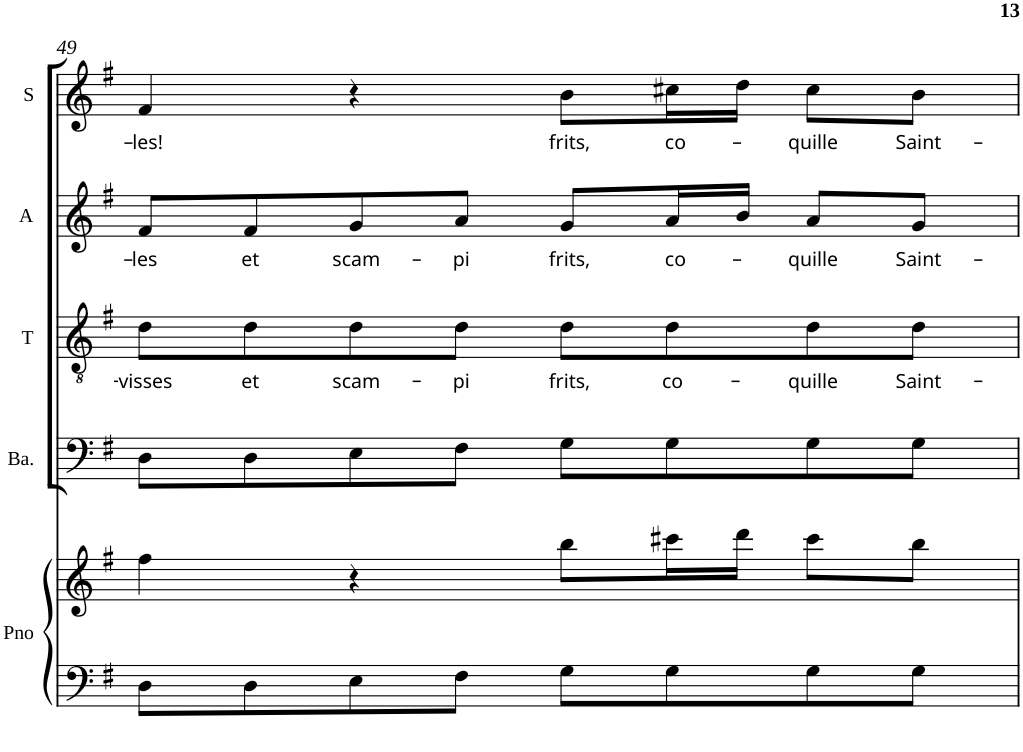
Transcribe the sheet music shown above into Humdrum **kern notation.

**kern	**kern	**kern	**kern	**text	**kern	**text	**kern	**text
*part5	*part5	*part4	*part3	*part3	*part2	*part2	*part1	*part1
*staff6	*staff5	*staff4	*staff3	*staff3	*staff2	*staff2	*staff1	*staff1
*I"Piano	*	*I"Basse	*I"Ténor	*	*I"Alto	*	*I"Soprano	*
*I'Pno	*	*I'Ba.	*I'T	*	*I'A	*	*I'S	*
!!LO:PB:g=z
*clefF4	*clefG2	*clefF4	*clefGv2	*	*clefG2	*	*clefG2	*
*k[f#]	*k[f#]	*k[f#]	*k[f#]	*	*k[f#]	*	*k[f#]	*
*G:	*G:	*G:	*G:	*	*G:	*	*G:	*
*M4/4	*M4/4	*M4/4	*M4/4	*	*M4/4	*	*M4/4	*
*met(c)	*met(c)	*met(c)	*met(c)	*	*met(c)	*	*met(c)	*
=49	=49	=49	=49	=49	=49	=49	=49	=49
!	!	!	!	!LO:LY:b	!	!LO:LY:b	!	!LO:LY:b
8D\L	4ff#\	8D\L	8d\L	-visses	8f#/L	-les	4f#/	-les!
!	!	!	!	!LO:LY:b	!	!LO:LY:b	!	!
8D\	.	8D\	8d\	et	8f#/	et	.	.
!	!	!	!	!LO:LY:b	!	!LO:LY:b	!	!
8E\	4r	8E\	8d\	scam-	8g/	scam-	4r	.
!	!	!	!	!LO:LY:b	!	!LO:LY:b	!	!
8F#\J	.	8F#\J	8d\J	-pi	8a/J	-pi	.	.
!	!	!	!	!LO:LY:b	!	!LO:LY:b	!	!LO:LY:b
8G\L	8bb\L	8G\L	8d\L	frits,	8g/L	frits,	8b\L	frits,
!	!	!	!	!LO:LY:b	!	!LO:LY:b	!	!LO:LY:b
8G\	16ccc#X\L	8G\	8d\	co-	16a/L	co-	16cc#X\L	co-
.	16ddd\JJ	.	.	.	16b/JJ	.	16dd\JJ	.
!	!	!	!	!LO:LY:b	!	!LO:LY:b	!	!LO:LY:b
8G\	8ccc#\L	8G\	8d\	-quille	8a/L	-quille	8cc#\L	-quille
!	!	!	!	!LO:LY:b	!	!LO:LY:b	!	!LO:LY:b
8G\J	8bb\J	8G\J	8d\J	Saint-	8g/J	Saint-	8b\J	Saint-
=	=	=	=	=	=	=	=	=
*-	*-	*-	*-	*-	*-	*-	*-	*-
